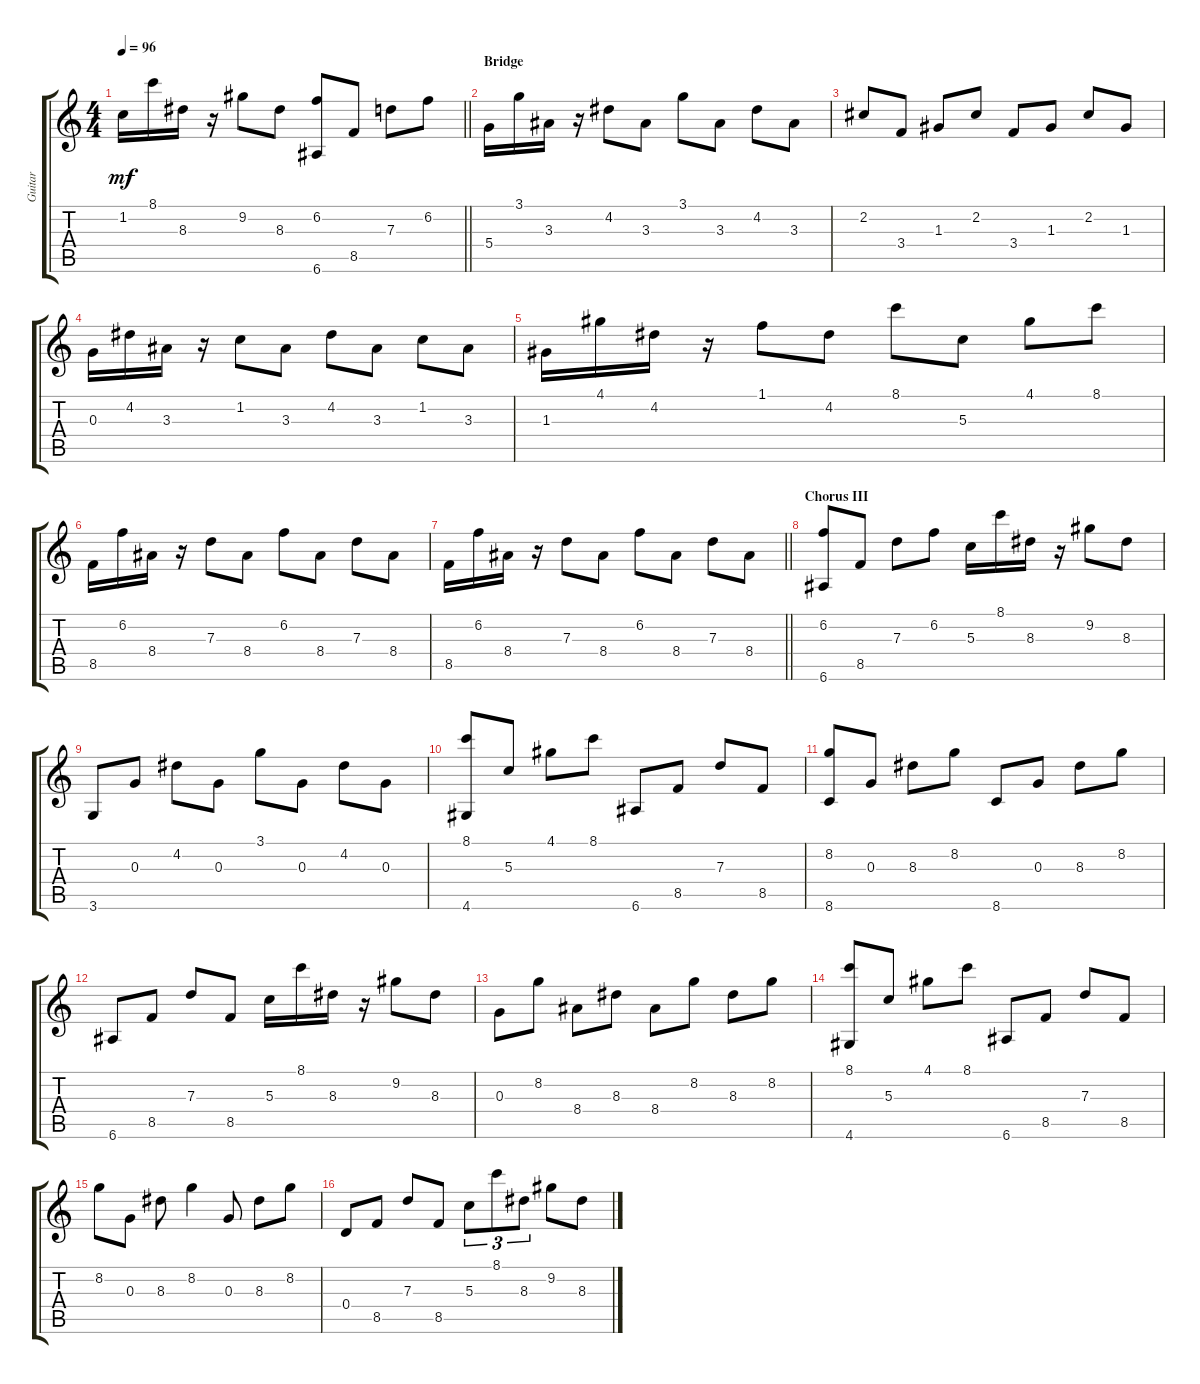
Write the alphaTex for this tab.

\track ("Guitar  " "Guitar  ") {instrument acousticguitarsteel}
\staff {score tabs}
\tuning (E4 B3 G3 D3 A2 E2) {hide}
\ts (4 4)
\tempo 96
\clef g2
\barLineRight lightlight
\ks c
1.2.16{dy mf} 8.1.16 8.3.16 r.16 9.2.8 8.3.8 (6.2 6.6).8 8.5.8 7.3.8 6.2.8 |
\section ("" "Bridge")
5.4.16 3.1.16 3.3.16 r.16 4.2.8 3.3.8 3.1.8 3.3.8 4.2.8 3.3.8 |
2.2.8 3.4.8 1.3.8 2.2.8 3.4.8 1.3.8 2.2.8 1.3.8 |
0.3.16 4.2.16 3.3.16 r.16 1.2.8 3.3.8 4.2.8 3.3.8 1.2.8 3.3.8 |
1.3.16 4.1.16 4.2.16 r.16 1.1.8 4.2.8 8.1.8 5.3.8 4.1.8 8.1.8 |
8.5.16 6.2.16 8.4.16 r.16 7.3.8 8.4.8 6.2.8 8.4.8 7.3.8 8.4.8 |
\barLineRight lightlight
8.5.16 6.2.16 8.4.16 r.16 7.3.8 8.4.8 6.2.8 8.4.8 7.3.8 8.4.8 |
\section ("" "Chorus III")
(6.2 6.6).8 8.5.8 7.3.8 6.2.8 5.3.16 8.1.16 8.3.16 r.16 9.2.8 8.3.8 |
3.6.8 0.3.8 4.2.8 0.3.8 3.1.8 0.3.8 4.2.8 0.3.8 |
(8.1 4.6).8 5.3.8 4.1.8 8.1.8 6.6.8 8.5.8 7.3.8 8.5.8 |
(8.2 8.6).8 0.3.8 8.3.8 8.2.8 8.6.8 0.3.8 8.3.8 8.2.8 |
6.6.8 8.5.8 7.3.8 8.5.8 5.3.16 8.1.16 8.3.16 r.16 9.2.8 8.3.8 |
0.3.8 8.2.8 8.4.8 8.3.8 8.4.8 8.2.8 8.3.8 8.2.8 |
(8.1 4.6).8 5.3.8 4.1.8 8.1.8 6.6.8 8.5.8 7.3.8 8.5.8 |
8.2.8 0.3.8 8.3.8 8.2.4 0.3.8 8.3.8 8.2.8 |
0.4.8 8.5.8 7.3.8 8.5.8 5.3.8{tu (3 2)} 8.1.8{tu (3 2)} 8.3.8{tu (3 2)} 9.2.8 8.3.8
